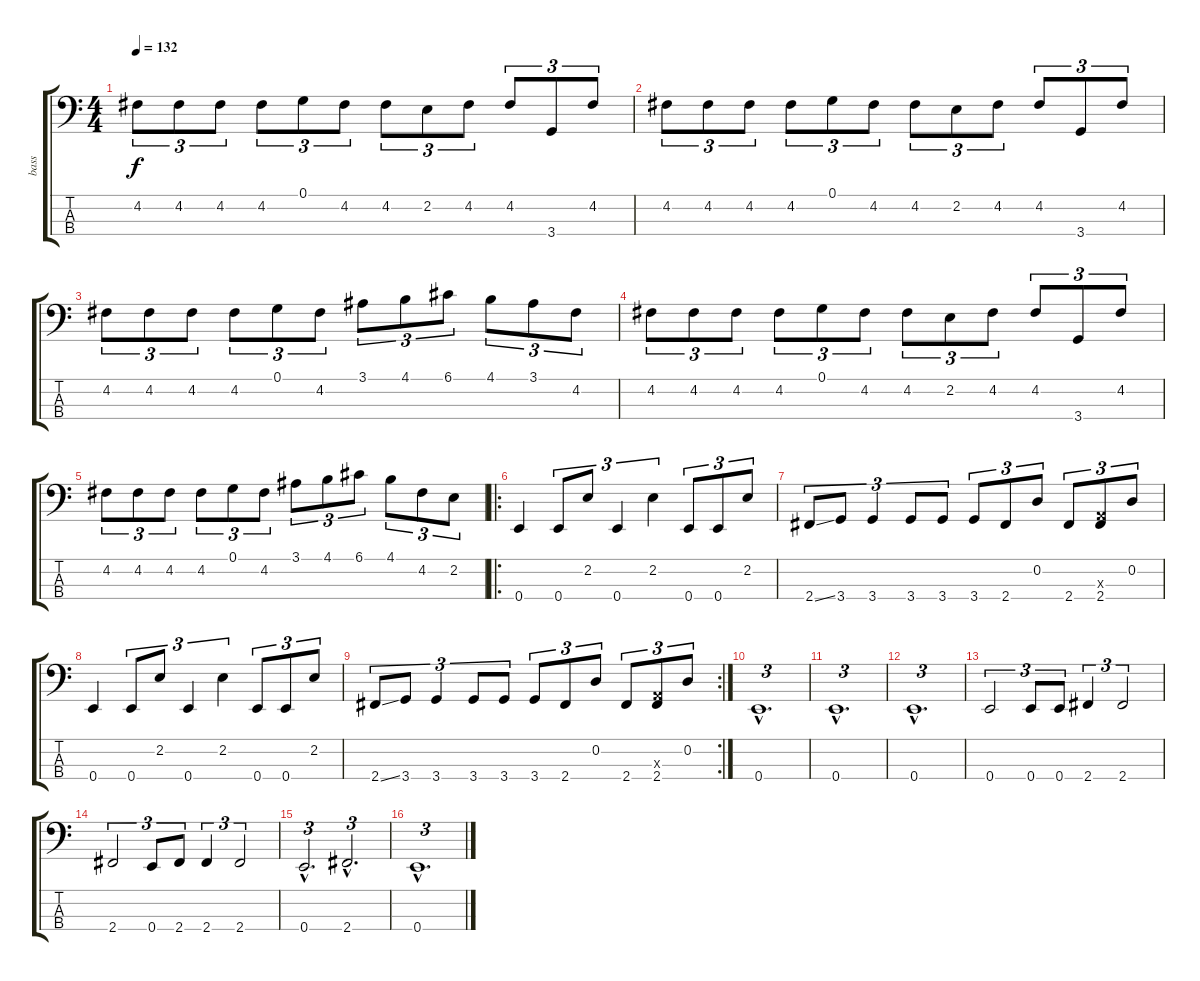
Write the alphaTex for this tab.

\track ("bass" "bass") {instrument electricbassfinger}
\staff {score tabs}
\tuning (G2 D2 A1 E1) {hide}
\ts (4 4)
\tempo 132
\clef f4
\ks c
4.2.8{tu (3 2) dy f} 4.2.8{tu (3 2)} 4.2.8{tu (3 2)} 4.2.8{tu (3 2)} 0.1.8{tu (3 2)} 4.2.8{tu (3 2)} 4.2.8{tu (3 2)} 2.2.8{tu (3 2)} 4.2.8{tu (3 2)} 4.2.8{tu (3 2)} 3.4.8{tu (3 2)} 4.2.8{tu (3 2)} |
4.2.8{tu (3 2)} 4.2.8{tu (3 2)} 4.2.8{tu (3 2)} 4.2.8{tu (3 2)} 0.1.8{tu (3 2)} 4.2.8{tu (3 2)} 4.2.8{tu (3 2)} 2.2.8{tu (3 2)} 4.2.8{tu (3 2)} 4.2.8{tu (3 2)} 3.4.8{tu (3 2)} 4.2.8{tu (3 2)} |
4.2.8{tu (3 2)} 4.2.8{tu (3 2)} 4.2.8{tu (3 2)} 4.2.8{tu (3 2)} 0.1.8{tu (3 2)} 4.2.8{tu (3 2)} 3.1.8{tu (3 2)} 4.1.8{tu (3 2)} 6.1.8{tu (3 2)} 4.1.8{tu (3 2)} 3.1.8{tu (3 2)} 4.2.8{tu (3 2)} |
4.2.8{tu (3 2)} 4.2.8{tu (3 2)} 4.2.8{tu (3 2)} 4.2.8{tu (3 2)} 0.1.8{tu (3 2)} 4.2.8{tu (3 2)} 4.2.8{tu (3 2)} 2.2.8{tu (3 2)} 4.2.8{tu (3 2)} 4.2.8{tu (3 2)} 3.4.8{tu (3 2)} 4.2.8{tu (3 2)} |
4.2.8{tu (3 2)} 4.2.8{tu (3 2)} 4.2.8{tu (3 2)} 4.2.8{tu (3 2)} 0.1.8{tu (3 2)} 4.2.8{tu (3 2)} 3.1.8{tu (3 2)} 4.1.8{tu (3 2)} 6.1.8{tu (3 2)} 4.1.8{tu (3 2)} 4.2.8{tu (3 2)} 2.2.8{tu (3 2)} |
\ro
0.4.4 0.4.8{tu (3 2)} 2.2.8{tu (3 2)} 0.4.4{tu (3 2)} 2.2.4{tu (3 2)} 0.4.8{tu (3 2)} 0.4.8{tu (3 2)} 2.2.8{tu (3 2)} |
2.4{ss}.8{tu (3 2)} 3.4.8{tu (3 2)} 3.4.4{tu (3 2)} 3.4.8{tu (3 2)} 3.4.8{tu (3 2)} 3.4.8{tu (3 2)} 2.4.8{tu (3 2)} 0.2.8{tu (3 2)} 2.4.8{tu (3 2)} (0.3{x} 2.4).8{tu (3 2)} 0.2.8{tu (3 2)} |
0.4.4 0.4.8{tu (3 2)} 2.2.8{tu (3 2)} 0.4.4{tu (3 2)} 2.2.4{tu (3 2)} 0.4.8{tu (3 2)} 0.4.8{tu (3 2)} 2.2.8{tu (3 2)} |
\rc 2
2.4{ss}.8{tu (3 2)} 3.4.8{tu (3 2)} 3.4.4{tu (3 2)} 3.4.8{tu (3 2)} 3.4.8{tu (3 2)} 3.4.8{tu (3 2)} 2.4.8{tu (3 2)} 0.2.8{tu (3 2)} 2.4.8{tu (3 2)} (0.3{x} 2.4).8{tu (3 2)} 0.2.8{tu (3 2)} |
0.4{hac}.1{d tu (3 2)} |
0.4{hac}.1{d tu (3 2)} |
0.4{hac}.1{d tu (3 2)} |
0.4.2{tu (3 2)} 0.4.8{tu (3 2)} 0.4.8{tu (3 2)} 2.4.4{tu (3 2)} 2.4.2{tu (3 2)} |
2.4.2{tu (3 2)} 0.4.8{tu (3 2)} 2.4.8{tu (3 2)} 2.4.4{tu (3 2)} 2.4.2{tu (3 2)} |
0.4{hac}.2{d tu (3 2)} 2.4{hac}.2{d tu (3 2)} |
0.4{hac}.1{d tu (3 2)}
